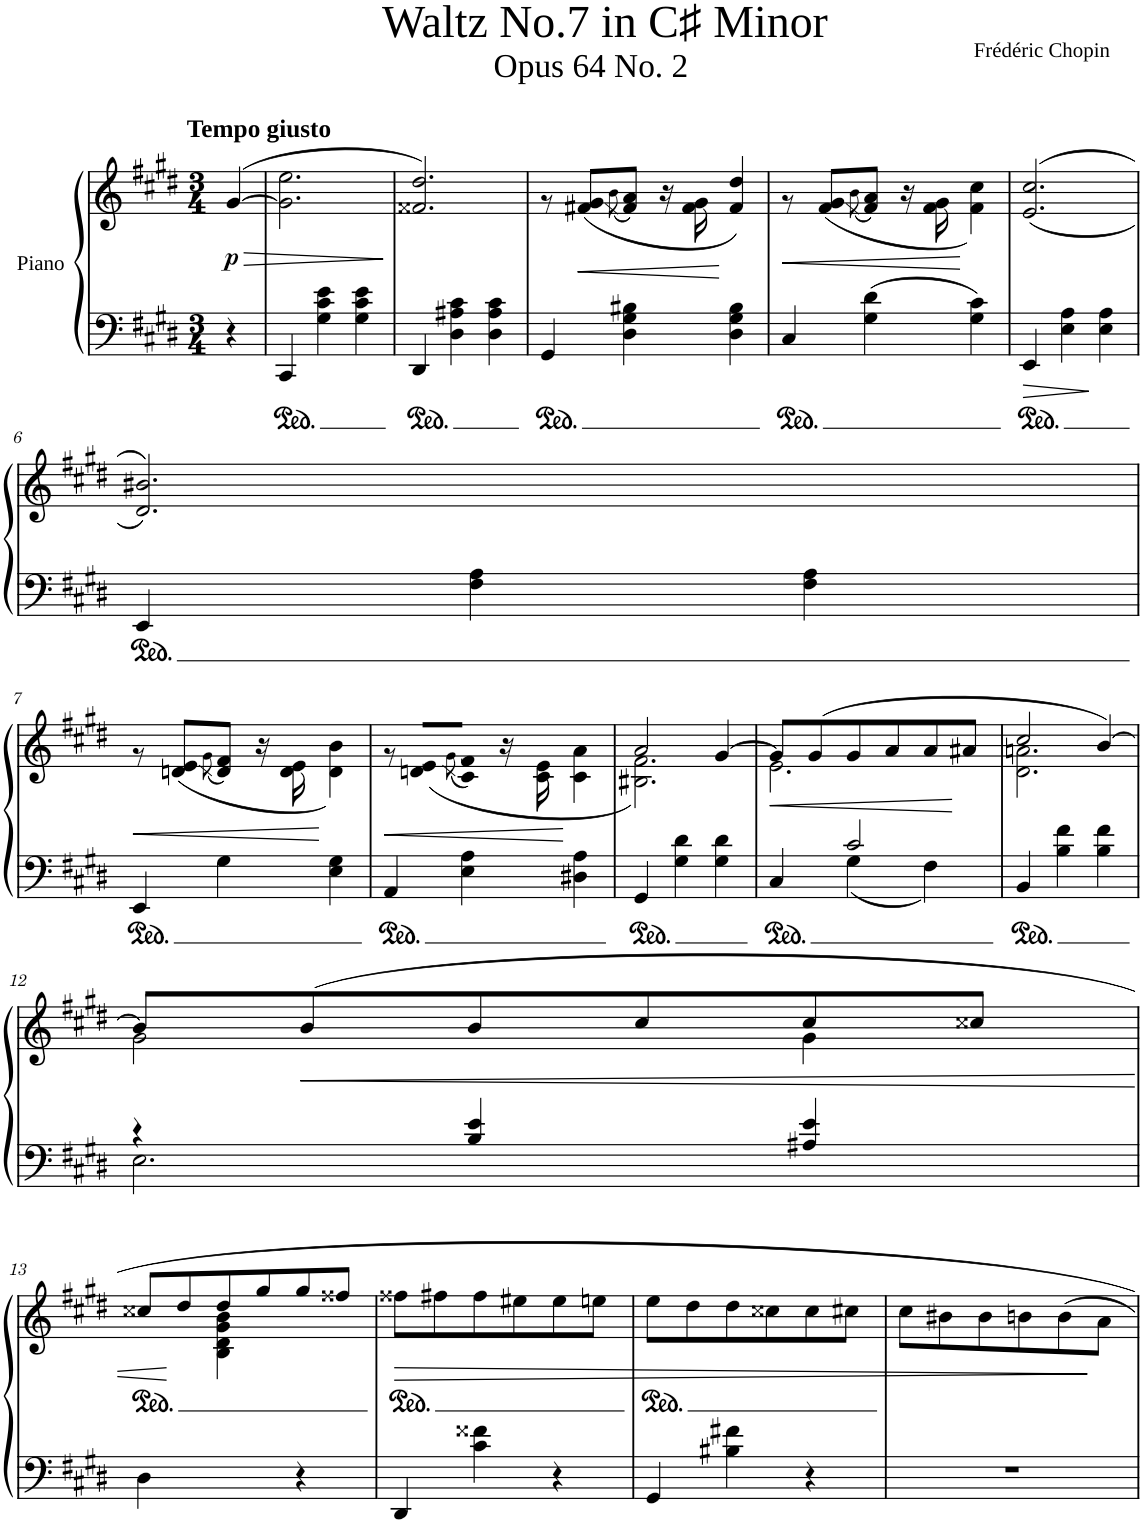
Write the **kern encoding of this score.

**kern	**kern	**dynam
*part1	*part1	*part1
*staff2	*staff1	*staff1/2
*I"Piano	*	*
*I'Pno	*	*
*clefF4	*clefG2	*
*k[f#c#g#d#]	*k[f#c#g#d#]	*
*M3/4	*M3/4	*
=	=	=
!	!LO:TX:a:B:t=Tempo giusto	!
!	!	!LO:HP:b
!	!	!LO:DY:n=1:b
4r	([4g#/	> p
=1	=1	=1
4CC#/	2.g#\] 2.ee\	.
4G#\ 4c#\ 4e\	.	.
4G#\ 4c#\ 4e\	.	.
.	.	]
=2	=2	=2
4DD#/	2.f##X/ 2.dd#/)	.
4D#\ 4A#X\ 4c#\	.	.
4D#\ 4A#\ 4c#\	.	.
=3	=3	=3
*	*^	*
4GG#/	8ryy	8r	.
!	!	!	!LO:HP:b
.	8ryy	(8f#X/ 8g#/L	<
.	.	(8qb\	.
4D#\ 4G#\ 4B#X\	8ryy	8f#/ 8a/J)	.
.	16r	16ryy	.
.	16ryy	16f#\ 16g#\	.
4D#\ 4G#\ 4B#\	4ryy	4f#/ 4dd#/)	[
=4	=4	=4	=4
!	!	!	!LO:HP:b
4C#/	8ryy	8r	<
.	8ryy	(8f#/ 8g#/L	.
.	.	(8qb\	.
4G#\ 4d#\	8ryy	8f#/ 8a/J)	.
.	16r	16ryy	.
.	16ryy	16f#\ 16g#\	.
4G#\ 4c#\	4ryy	4f#\ 4cc#\)	[
*	*v	*v	*
=5	=5	=5
4EE/	((>2.e/ 2.cc#/	.
4E\ 4A\	.	.
4E\ 4A\	.	.
!!LO:LB:g=z
=6	=6	=6
4EE/	2.d#/ 2.b#X/))	.
4F#\ 4A\	.	.
4F#\ 4A\	.	.
!!LO:LB:g=z
=7	=7	=7
!	!	!LO:HP:b
*	*^	*
4EE/	8ryy	8r	<
.	8ryy	(8dn/ 8e/L	.
.	.	(8qg#\	.
4G#\	8ryy	8d/ 8f#/J)	.
.	16r	16ryy	.
.	16ryy	16d\ 16e\	.
4E\ 4G#\	4ryy	4d\ 4b\)	[
=8	=8	=8	=8
!	!	!	!LO:HP:b
4AA/	8ryy	8r	<
.	8ryy	(8dn/ 8e/L	.
.	.	(8qg#\	.
4E\ 4A\	8ryy	8c#/ 8f#/J)	.
.	16r	16ryy	.
.	16ryy	16c#\ 16e\	.
4D#X\ 4A\	4ryy	4c#\ 4a\	[
=9	=9	=9	=9
4GG#/	2a/	2.B#X\ 2.f#\)	.
4G#\ 4d#\	.	.	.
4G#\ 4d#\	[4g#/	.	.
=10	=10	=10	=10
*^	*	*	*
!	!	!	!	!LO:HP:b
4C#/	4ryy	8g#/L]	2.e\	<
.	.	(8g#/	.	.
2c#/	4G#\	8g#/	.	.
.	.	8a/	.	.
.	4F#\	8a/	.	.
.	.	8a#X/J	.	[
*v	*v	*	*	*
=11	=11	=11	=11
4BB/	2cc#/	2.d#\ 2.an\	.
4B\ 4f#\	.	.	.
4B\ 4f#\	[4b/)	.	.
!!LO:LB:g=z	!!
=12	=12	=12	=12
*^	*	*	*
4r	2.E\	8b/L]	2g#\	.
!	!	!	!	!LO:HP:b
.	.	8b/	.	<
4B/ 4e/	.	8b/	.	.
.	.	8cc#/	.	.
4A#X/ 4e/	.	8cc#/	4g#\	.
.	.	8cc##X/J	.	.
*v	*v	*	*	*
!!LO:LB:g=z	!!
=13	=13	=13	=13
4D#\	8cc##X/L	4ryy	.
.	8dd#/	.	[
4ryy	8dd#/	4B\ 4d#\ 4g#\ 4b\	.
.	8gg#/	.	.
4r	8gg#/	4ryy	.
.	8ff##X/J	.	.
*	*v	*v	*
=14	=14	=14
4DD#/	8ff##X\L	.
!	!	!LO:HP:b
.	8ff#X\	>
4c#\ 4f##X\	8ff#\	.
.	8ee#X\	.
4r	8ee#\	.
.	8een\J	.
=15	=15	=15
4GG#/	8ee\L	.
.	8dd#\	.
4B#X\ 4f#X\	8dd#\	.
.	8cc##X\	.
4r	8cc##\	.
.	8cc#X\J	.
=16	=16	=16
2.r	8cc#\L	.
.	8b#X\	.
.	8b#\	.
.	8bn\	.
.	8b\	.
.	8a\J	]
=	=	=
*-	*-	*-
